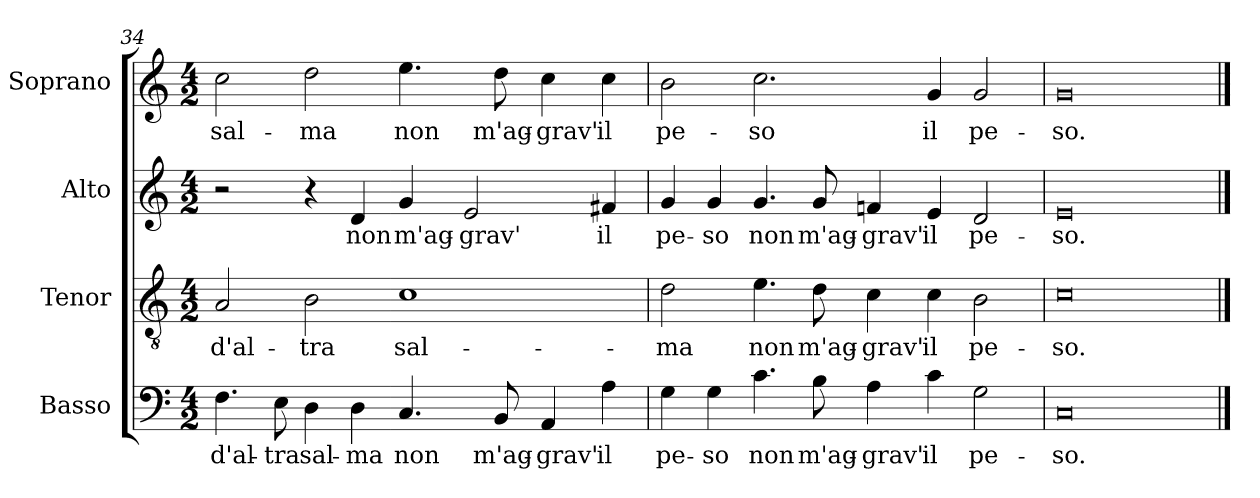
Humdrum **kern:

**kern	**text	**kern	**text	**kern	**text	**kern	**text
*part4	*part4	*part3	*part3	*part2	*part2	*part1	*part1
*staff4	*staff4	*staff3	*staff3	*staff2	*staff2	*staff1	*staff1
*I"Basso	*	*I"Tenor	*	*I"Alto	*	*I"Soprano	*
*	*	*I'T.	*	*I'A.	*	*I'Sop.	*
*clefF4	*	*clefGv2	*	*clefG2	*	*clefG2	*
*	*	*ITrd7c12	*	*	*	*	*
*k[]	*	*k[]	*	*k[]	*	*k[]	*
*C:	*	*C:	*	*C:	*	*C:	*
*M4/2	*	*M4/2	*	*M4/2	*	*M4/2	*
=34	=34	=34	=34	=34	=34	=34	=34
!	!LO:LY:b:color=#000000	!	!	!	!	!	!
!	!	!	!LO:LY:b:color=#000000	!	!	!	!
!	!	!	!	!	!	!	!LO:LY:b:color=#000000
4.Fi\	d'al-	2AAi/	d'al-	2r	.	2cci\	sal-
!	!LO:LY:b:color=#000000	!	!	!	!	!	!
8Ei\	-tra	.	.	.	.	.	.
!	!LO:LY:b:color=#000000	!	!	!	!	!	!
!	!	!	!LO:LY:b:color=#000000	!	!	!	!
!	!	!	!	!	!	!	!LO:LY:b:color=#000000
4Di\	sal-	2BBi\	-tra	4r	.	2ddi\	-ma
!	!LO:LY:b:color=#000000	!	!	!	!	!	!
!	!	!	!	!	!LO:LY:b:color=#000000	!	!
4Di\	-ma	.	.	4di/	non	.	.
!	!LO:LY:b:color=#000000	!	!	!	!	!	!
!	!	!	!LO:LY:b:color=#000000	!	!	!	!
!	!	!	!	!	!LO:LY:b:color=#000000	!	!
!	!	!	!	!	!	!	!LO:LY:b:color=#000000
4.Ci/	non	1Ci	sal-	4gi/	m'ag-	4.eei\	non
!	!	!	!	!	!LO:LY:b:color=#000000	!	!
.	.	.	.	2ei/	-grav'	.	.
!	!LO:LY:b:color=#000000	!	!	!	!	!	!
!	!	!	!	!	!	!	!LO:LY:b:color=#000000
8BBi/	m'ag-	.	.	.	.	8ddi\	m'ag-
!	!LO:LY:b:color=#000000	!	!	!	!	!	!
!	!	!	!	!	!	!	!LO:LY:b:color=#000000
4AAi/	-grav'	.	.	.	.	4cci\	-grav'
!	!LO:LY:b:color=#000000	!	!	!	!	!	!
!	!	!	!	!	!LO:LY:b:color=#000000	!	!
!	!	!	!	!	!	!	!LO:LY:b:color=#000000
4Ai\	il	.	.	4f#Xi/	il	4cci\	il
=35	=35	=35	=35	=35	=35	=35	=35
!	!LO:LY:b:color=#000000	!	!	!	!	!	!
!	!	!	!LO:LY:b:color=#000000	!	!	!	!
!	!	!	!	!	!LO:LY:b:color=#000000	!	!
!	!	!	!	!	!	!	!LO:LY:b:color=#000000
4Gi\	pe-	2Di\	-ma	4gi/	pe-	2bi\	pe-
!	!LO:LY:b:color=#000000	!	!	!	!	!	!
!	!	!	!	!	!LO:LY:b:color=#000000	!	!
4Gi\	-so	.	.	4gi/	-so	.	.
!	!LO:LY:b:color=#000000	!	!	!	!	!	!
!	!	!	!LO:LY:b:color=#000000	!	!	!	!
!	!	!	!	!	!LO:LY:b:color=#000000	!	!
!	!	!	!	!	!	!	!LO:LY:b:color=#000000
4.ci\	non	4.Ei\	non	4.gi/	non	2.cci\	-so
!	!LO:LY:b:color=#000000	!	!	!	!	!	!
!	!	!	!LO:LY:b:color=#000000	!	!	!	!
!	!	!	!	!	!LO:LY:b:color=#000000	!	!
8Bi\	m'ag-	8Di\	m'ag-	8gi/	m'ag-	.	.
!	!LO:LY:b:color=#000000	!	!	!	!	!	!
!	!	!	!LO:LY:b:color=#000000	!	!	!	!
!	!	!	!	!	!LO:LY:b:color=#000000	!	!
4Ai\	-grav'	4Ci\	-grav'	4fni/	-grav'	.	.
!	!LO:LY:b:color=#000000	!	!	!	!	!	!
!	!	!	!LO:LY:b:color=#000000	!	!	!	!
!	!	!	!	!	!LO:LY:b:color=#000000	!	!
!	!	!	!	!	!	!	!LO:LY:b:color=#000000
4ci\	il	4Ci\	il	4ei/	il	4gi/	il
!	!LO:LY:b:color=#000000	!	!	!	!	!	!
!	!	!	!LO:LY:b:color=#000000	!	!	!	!
!	!	!	!	!	!LO:LY:b:color=#000000	!	!
!	!	!	!	!	!	!	!LO:LY:b:color=#000000
2Gi\	pe-	2BBi\	pe-	2di/	pe-	2gi/	pe-
=36	=36	=36	=36	=36	=36	=36	=36
!	!LO:LY:b:color=#000000	!	!	!	!	!	!
!	!	!	!LO:LY:b:color=#000000	!	!	!	!
!	!	!	!	!	!LO:LY:b:color=#000000	!	!
!	!	!	!	!	!	!	!LO:LY:b:color=#000000
0Ci	-so.	0Ci	-so.	0ei	-so.	0gi	-so.
==	==	==	==	==	==	==	==
*-	*-	*-	*-	*-	*-	*-	*-
